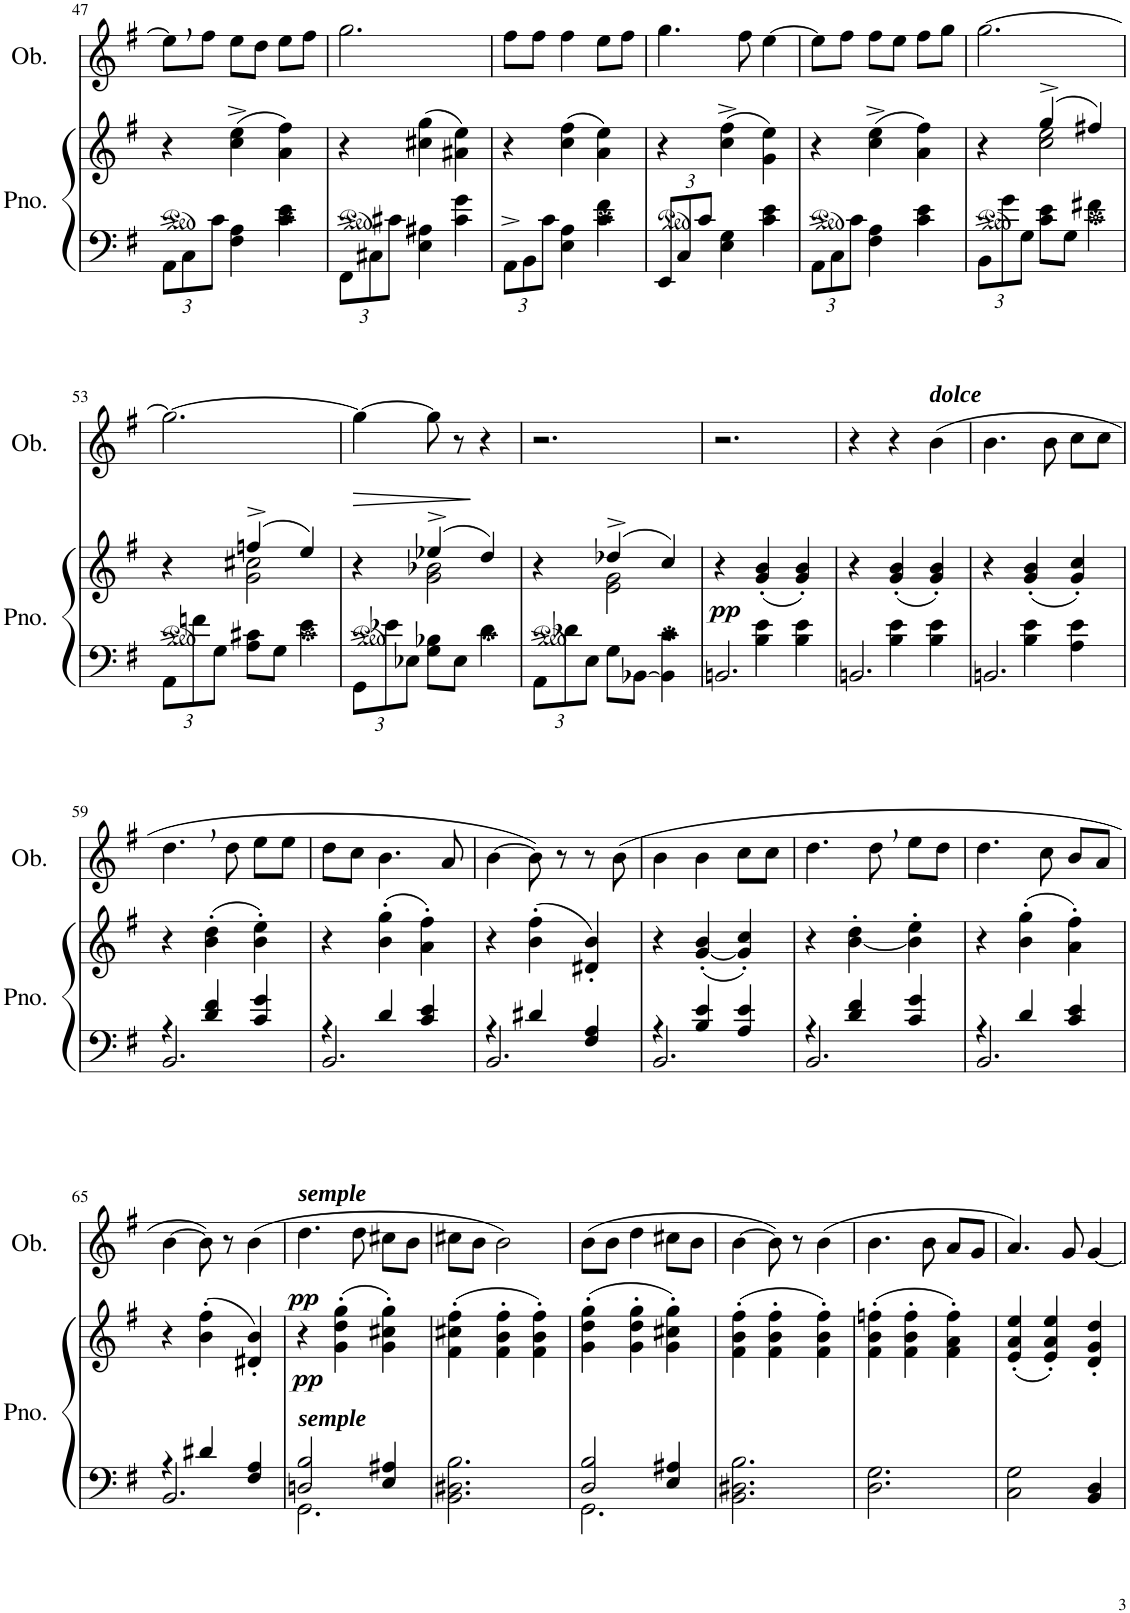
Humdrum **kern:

**kern	**kern	**dynam	**kern	**dynam
*part2	*part2	*part2	*part1	*part1
*staff3	*staff2	*staff2/3	*staff1	*staff1
*I"Piano	*	*	*I"Oboe	*
*I'Pno.	*	*	*I'Ob.	*
!!LO:PB:g=z
*clefF4	*clefG2	*	*clefG2	*
*k[f#]	*k[f#]	*	*k[f#]	*
*G:	*G:	*	*G:	*
*M3/4	*M3/4	*	*M3/4	*
*Xbrackettup	*	*	*	*
=47	=47	=47	=47	=47
12AA^\L	4r	.	8ee,\L]	.
12C\	.	.	.	.
.	.	.	8ff#\J	.
12c\J	.	.	.	.
4F#\ 4A\	(>4cc\^ 4ee\^	.	8ee\L	.
.	.	.	8dd\J	.
4c\ 4e\	4a\ 4ff#\)	.	8ee\L	.
.	.	.	8ff#\J	.
=48	=48	=48	=48	=48
12FF#^\L	4r	.	2.gg\	.
12C#X\	.	.	.	.
12c#X\J	.	.	.	.
4E\ 4A#X\	(>4cc#X\ 4gg\	.	.	.
4c#\ 4g\	4a#X\ 4ee\)	.	.	.
=49	=49	=49	=49	=49
12AA^\L	4r	.	8ff#\L	.
12BB\	.	.	.	.
.	.	.	8ff#\J	.
12c\J	.	.	.	.
4E\ 4A\	(>4cc\ 4ff#\	.	4ff#\	.
4c\ 4f#\	4a\ 4ee\)	.	8ee\L	.
.	.	.	8ff#\J	.
=50	=50	=50	=50	=50
12EE/L	4r	.	4.gg\	.
12C/	.	.	.	.
12c/J	.	.	.	.
4E\ 4G\	(>4cc\^ 4ff#\^	.	.	.
.	.	.	8ff#\	.
4c\ 4e\	4g\ 4ee\)	.	[4ee\	.
=51	=51	=51	=51	=51
12AA^\L	4r	.	8ee\L]	.
12C\	.	.	.	.
.	.	.	8ff#\J	.
12c\J	.	.	.	.
4F#\ 4A\	(>4cc\^ 4ee\^	.	8ff#\L	.
.	.	.	8ee\J	.
4c\ 4e\	4a\ 4ff#\)	.	8ff#\L	.
.	.	.	8gg\J	.
=52	=52	=52	=52	=52
*	*^	*	*	*
12BB^\L	4r	4ryy	.	[2.gg\	.
12g\	.	.	.	.	.
12G\J	.	.	.	.	.
8c\ 8e\L	(>4gg^/	2cc\ 2ee\	.	.	.
8G\J	.	.	.	.	.
4f#X\	4ff#X/)	.	.	.	.
!!LO:LB:g=z
=53	=53	=53	=53	=53	=53
12AA^\L	4r	4ryy	.	2.gg\_	.
12fn\	.	.	.	.	.
12G\J	.	.	.	.	.
8A\ 8c#X\L	(>4ffn^/	2g\ 2cc#X\	.	.	.
8G\J	.	.	.	.	.
4e\	4ee/)	.	.	.	.
=54	=54	=54	=54	=54	=54
12GG^\L	4r	4ryy	.	4gg\_	.
12e-X\	.	.	.	.	.
12E-X\J	.	.	.	.	.
8G\ 8B-X\L	(>4ee-X^/	2g\ 2b-X\	.	8gg\]	.
8E-\J	.	.	.	8r	.
4d\	4dd/)	.	.	4r	.
=55	=55	=55	=55	=55	=55
12AA^\L	4r	4ryy	.	2.r	.
12d-X\	.	.	.	.	.
12E\J	.	.	.	.	.
8G\L	(>4dd-X^/	2e\ 2g\	.	.	.
[8BB-X\J	.	.	.	.	.
4BB-\] 4c\	4cc/)	.	.	.	.
*	*v	*v	*	*	*
=56	=56	=56	=56	=56
*^	*	*	*	*
!	!	!	!LO:DY:b	!	!
4ryy	2.BBn/	4r	pp	2.r	.
4B\ 4e\	.	(<4g/' 4b/'	.	.	.
4B\ 4e\	.	4g/' 4b/')	.	.	.
=57	=57	=57	=57	=57	=57
4ryy	2.BBn/	4r	.	4r	.
4B\ 4e\	.	(<4g/' 4b/'	.	4r	.
!	!	!	!	!LO:TX:a:Bi:t=dolce	!
4B\ 4e\	.	4g/' 4b/')	.	(>4b\	.
=58	=58	=58	=58	=58	=58
4ryy	2.BBn/	4r	.	4.b\	.
4B\ 4e\	.	(<4g/' 4b/'	.	.	.
.	.	.	.	8b\	.
4A\ 4e\	.	4g/' 4cc/')	.	8cc\L	.
.	.	.	.	8cc\J	.
!!LO:LB:g=z
=59	=59	=59	=59	=59	=59
4r	2.BB/	4r	.	4.dd,\	.
4d/ 4f#/	.	(>4b\' 4dd\'	.	.	.
.	.	.	.	8dd\	.
4c/ 4g/	.	4b\' 4ee\')	.	8ee\L	.
.	.	.	.	8ee\J	.
=60	=60	=60	=60	=60	=60
4r	2.BB/	4r	.	8dd\L	.
.	.	.	.	8cc\J	.
4d/	.	(>4b\' 4gg\'	.	4.b\	.
4c/ 4e/	.	4a\' 4ff#\')	.	.	.
.	.	.	.	8a/	.
=61	=61	=61	=61	=61	=61
4r	2.BB/	4r	.	[4b\	.
4d#X/	.	(>4b\' 4ff#\'	.	8b\])	.
.	.	.	.	8r	.
4F#/ 4A/	.	4d#X/' 4b/')	.	8r	.
.	.	.	.	(>8b\	.
=62	=62	=62	=62	=62	=62
4r	2.BB/	4r	.	4b\	.
4B/ 4e/	.	(<[4g/' 4b/'	.	4b\	.
4A/ 4e/	.	4g/]' 4cc/')	.	8cc\L	.
.	.	.	.	8cc\J	.
=63	=63	=63	=63	=63	=63
4r	2.BB/	4r	.	4.dd\	.
4d/ 4f#/	.	[4b\' 4dd\'	.	.	.
.	.	.	.	8dd,\	.
4c/ 4g/	.	4b\]' 4ee\'	.	8ee\L	.
.	.	.	.	8dd\J	.
=64	=64	=64	=64	=64	=64
4r	2.BB/	4r	.	4.dd\	.
4d/	.	(>4b\' 4gg\'	.	.	.
.	.	.	.	8cc\	.
4c/ 4e/	.	4a\' 4ff#\')	.	8b/L	.
.	.	.	.	8a/J	.
!!LO:LB:g=z
=65	=65	=65	=65	=65	=65
4r	2.BB/	4r	.	[4b\	.
4d#X/	.	(>4b\' 4ff#\'	.	8b\])	.
.	.	.	.	8r	.
4F#/ 4A/	.	4d#X/' 4b/')	.	(>4b\	.
=66	=66	=66	=66	=66	=66
!	!	!	!	!LO:TX:a:Bi:t=semple	!
!LO:TX:a:Bi:t=semple	!	!	!	!	!
!	!	!	!LO:DY:b	!	!LO:DY:b
2Dn/ 2B/	2.GG\	4r	pp	4.dd\	pp
.	.	(>4g\' 4dd\' 4gg\'	.	.	.
.	.	.	.	8dd\	.
4E/ 4A#X/	.	4g\' 4cc#X\' 4gg\')	.	8cc#X\L	.
.	.	.	.	8b\J	.
*v	*v	*	*	*	*
=67	=67	=67	=67	=67
2.BB\ 2.D#X\ 2.B\	(>4f#\' 4cc#X\' 4ff#\'	.	8cc#X\L	.
.	.	.	8b\J	.
.	4f#\' 4b\' 4ff#\'	.	2b\)	.
.	4f#\' 4b\' 4ff#\')	.	.	.
=68	=68	=68	=68	=68
*^	*	*	*	*
2D/ 2B/	2.GG\	(>4g\' 4dd\' 4gg\'	.	(>8b\L	.
.	.	.	.	8b\J	.
.	.	4g\' 4dd\' 4gg\'	.	4dd\	.
4E/ 4A#X/	.	4g\' 4cc#X\' 4gg\')	.	8cc#X\L	.
.	.	.	.	8b\J	.
*v	*v	*	*	*	*
=69	=69	=69	=69	=69
2.BB\ 2.D#X\ 2.B\	(>4f#\' 4b\' 4ff#\'	.	[4b\	.
.	4f#\' 4b\' 4ff#\'	.	8b\])	.
.	.	.	8r	.
.	4f#\' 4b\' 4ff#\')	.	(>4b\	.
=70	=70	=70	=70	=70
2.D\ 2.G\	(>4f#\' 4b\' 4ffn\'	.	4.b\	.
.	4f#\' 4b\' 4ff\'	.	.	.
.	.	.	8b\	.
.	4f#\' 4a\' 4ff\')	.	8a/L	.
.	.	.	8g/J	.
=71	=71	=71	=71	=71
2C\ 2G\	(<4e/' 4a/' 4ee/'	.	4.a/)	.
.	4e/' 4a/' 4ee/')	.	.	.
.	.	.	8g/	.
4BB/ 4D/	4d/' 4g/' 4dd/'	.	[4g/	.
=	=	=	=	=
*-	*-	*-	*-	*-
